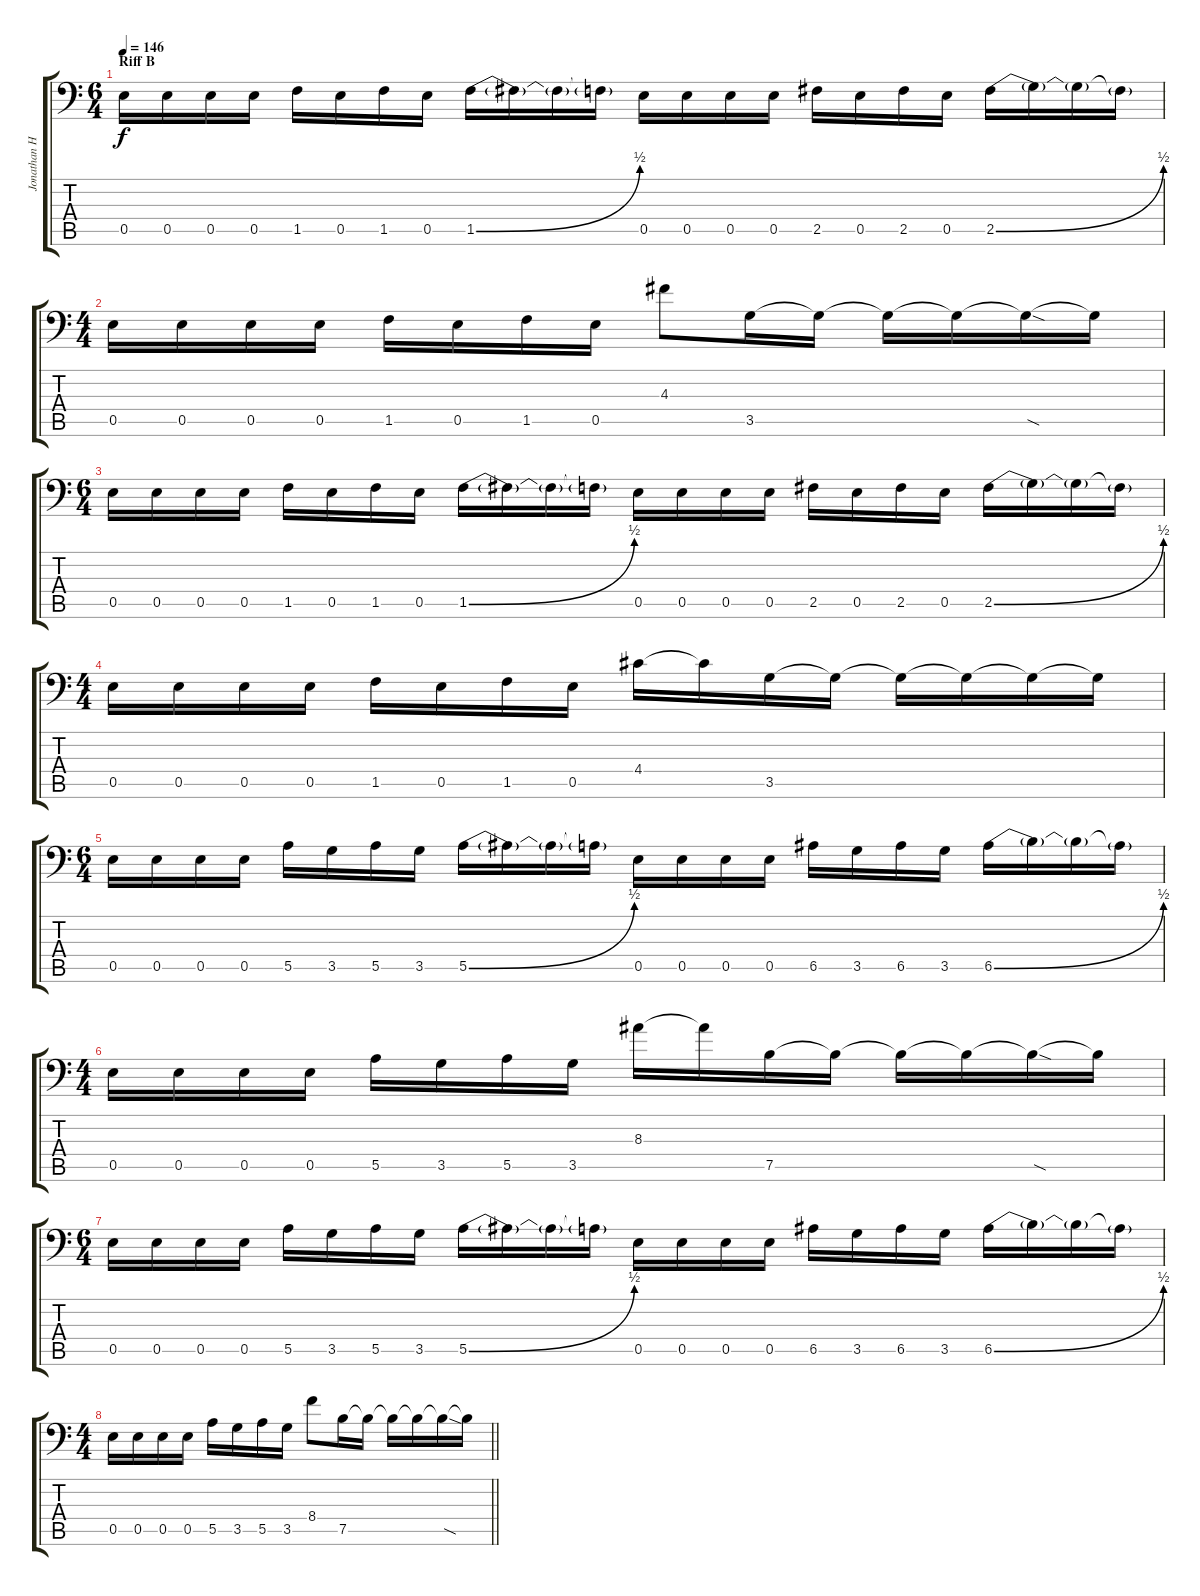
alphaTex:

\track ("Jonathan Heuer" "Jonathan H") {instrument overdrivenguitar}
\staff {score tabs}
\tuning (B3 Gb3 D3 A2 E2 A1) {hide}
\ts (6 4)
\section ("" "Riff B")
\tempo 146
\clef f4
\ks c
0.5.16{dy f} 0.5.16 0.5.16 0.5.16 1.5.16 0.5.16 1.5.16 0.5.16 1.5{be (bend 0 0 60 2)}.16 1.5{t}.16 1.5{t}.16 1.5{t}.16 0.5.16 0.5.16 0.5.16 0.5.16 2.5.16 0.5.16 2.5.16 0.5.16 2.5{be (bend 0 0 60 2)}.16 2.5{t}.16 2.5{t}.16 2.5{t}.16 |
\ts (4 4)
0.5.16 0.5.16 0.5.16 0.5.16 1.5.16 0.5.16 1.5.16 0.5.16 4.3.8 3.5.16 3.5{t}.16 3.5{t}.16 3.5{t}.16 3.5{sod t}.16 3.5{t}.16 |
\ts (6 4)
0.5.16 0.5.16 0.5.16 0.5.16 1.5.16 0.5.16 1.5.16 0.5.16 1.5{be (bend 0 0 60 2)}.16 1.5{t}.16 1.5{t}.16 1.5{t}.16 0.5.16 0.5.16 0.5.16 0.5.16 2.5.16 0.5.16 2.5.16 0.5.16 2.5{be (bend 0 0 60 2)}.16 2.5{t}.16 2.5{t}.16 2.5{t}.16 |
\ts (4 4)
0.5.16 0.5.16 0.5.16 0.5.16 1.5.16 0.5.16 1.5.16 0.5.16 4.4.16 4.4{t}.16 3.5.16 3.5{t}.16 3.5{t}.16 3.5{t}.16 3.5{t}.16 3.5{t}.16 |
\ts (6 4)
0.5.16 0.5.16 0.5.16 0.5.16 5.5.16 3.5.16 5.5.16 3.5.16 5.5{be (bend 0 0 60 2)}.16 5.5{t}.16 5.5{t}.16 5.5{t}.16 0.5.16 0.5.16 0.5.16 0.5.16 6.5.16 3.5.16 6.5.16 3.5.16 6.5{be (bend 0 0 60 2)}.16 6.5{t}.16 6.5{t}.16 6.5{t}.16 |
\ts (4 4)
0.5.16 0.5.16 0.5.16 0.5.16 5.5.16 3.5.16 5.5.16 3.5.16 8.3.16 8.3{t}.16 7.5.16 7.5{t}.16 7.5{t}.16 7.5{t}.16 7.5{sod t}.16 7.5{t}.16 |
\ts (6 4)
0.5.16 0.5.16 0.5.16 0.5.16 5.5.16 3.5.16 5.5.16 3.5.16 5.5{be (bend 0 0 60 2)}.16 5.5{t}.16 5.5{t}.16 5.5{t}.16 0.5.16 0.5.16 0.5.16 0.5.16 6.5.16 3.5.16 6.5.16 3.5.16 6.5{be (bend 0 0 60 2)}.16 6.5{t}.16 6.5{t}.16 6.5{t}.16 |
\ts (4 4)
\barLineRight lightlight
0.5.16 0.5.16 0.5.16 0.5.16 5.5.16 3.5.16 5.5.16 3.5.16 8.4.8 7.5.16 7.5{t}.16 7.5{t}.16 7.5{t}.16 7.5{sod t}.16 7.5{t}.16
